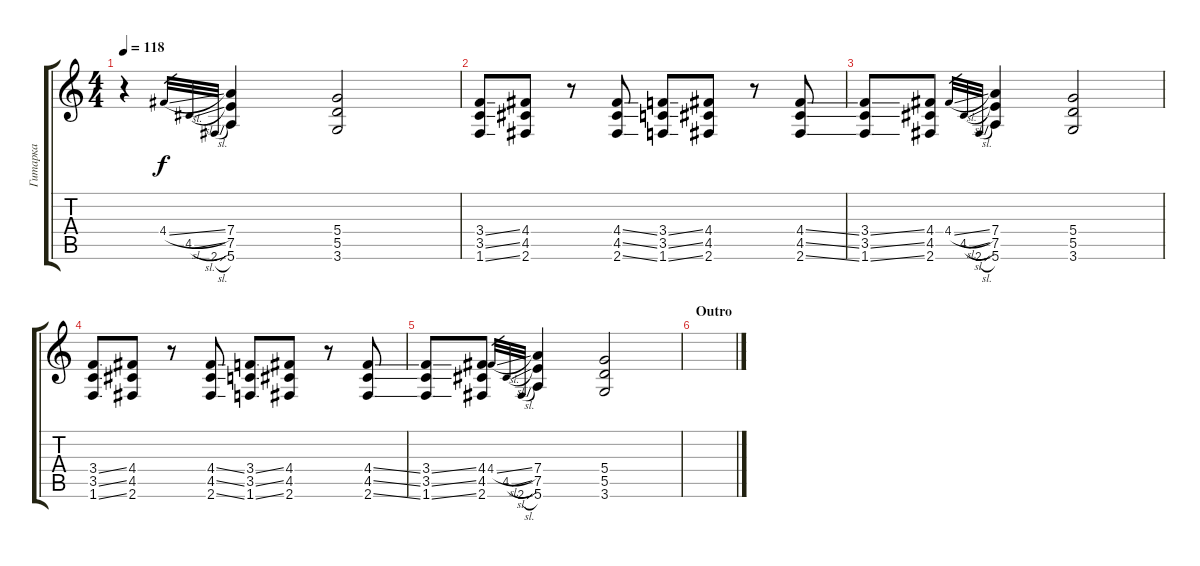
\track ("Гитарка" "Гитарка") {instrument distortionguitar}
\staff {score tabs}
\tuning (E4 B3 G3 D3 A2 E2) {hide}
\ts (4 4)
\tempo 118
\clef g2
\ks c
r.4{dy f} 4.4{sl}.32{gr} 4.5{sl}.32{gr} 2.6{sl}.32{gr} (7.4 7.5 5.6).4 (5.4 5.5 3.6).2 |
(3.4{ss} 3.5{ss} 1.6{ss}).8 (4.4 4.5 2.6).8 r.8 (4.4{ss} 4.5{ss} 2.6{ss}).8 (3.4{ss} 3.5{ss} 1.6{ss}).8 (4.4 4.5 2.6).8 r.8 (4.4{ss} 4.5{ss} 2.6{ss}).8 |
(3.4{ss} 3.5{ss} 1.6{ss}).8 (4.4 4.5 2.6).8 4.4{sl}.32{gr} 4.5{sl}.32{gr} 2.6{sl}.32{gr} (7.4 7.5 5.6).4 (5.4 5.5 3.6).2 |
(3.4{ss} 3.5{ss} 1.6{ss}).8 (4.4 4.5 2.6).8 r.8 (4.4{ss} 4.5{ss} 2.6{ss}).8 (3.4{ss} 3.5{ss} 1.6{ss}).8 (4.4 4.5 2.6).8 r.8 (4.4{ss} 4.5{ss} 2.6{ss}).8 |
(3.4{ss} 3.5{ss} 1.6{ss}).8 (4.4 4.5 2.6).8 4.4{sl}.32{gr} 4.5{sl}.32{gr} 2.6{sl}.32{gr} (7.4 7.5 5.6).4 (5.4 5.5 3.6).2 |
\section ("" "Outro")
